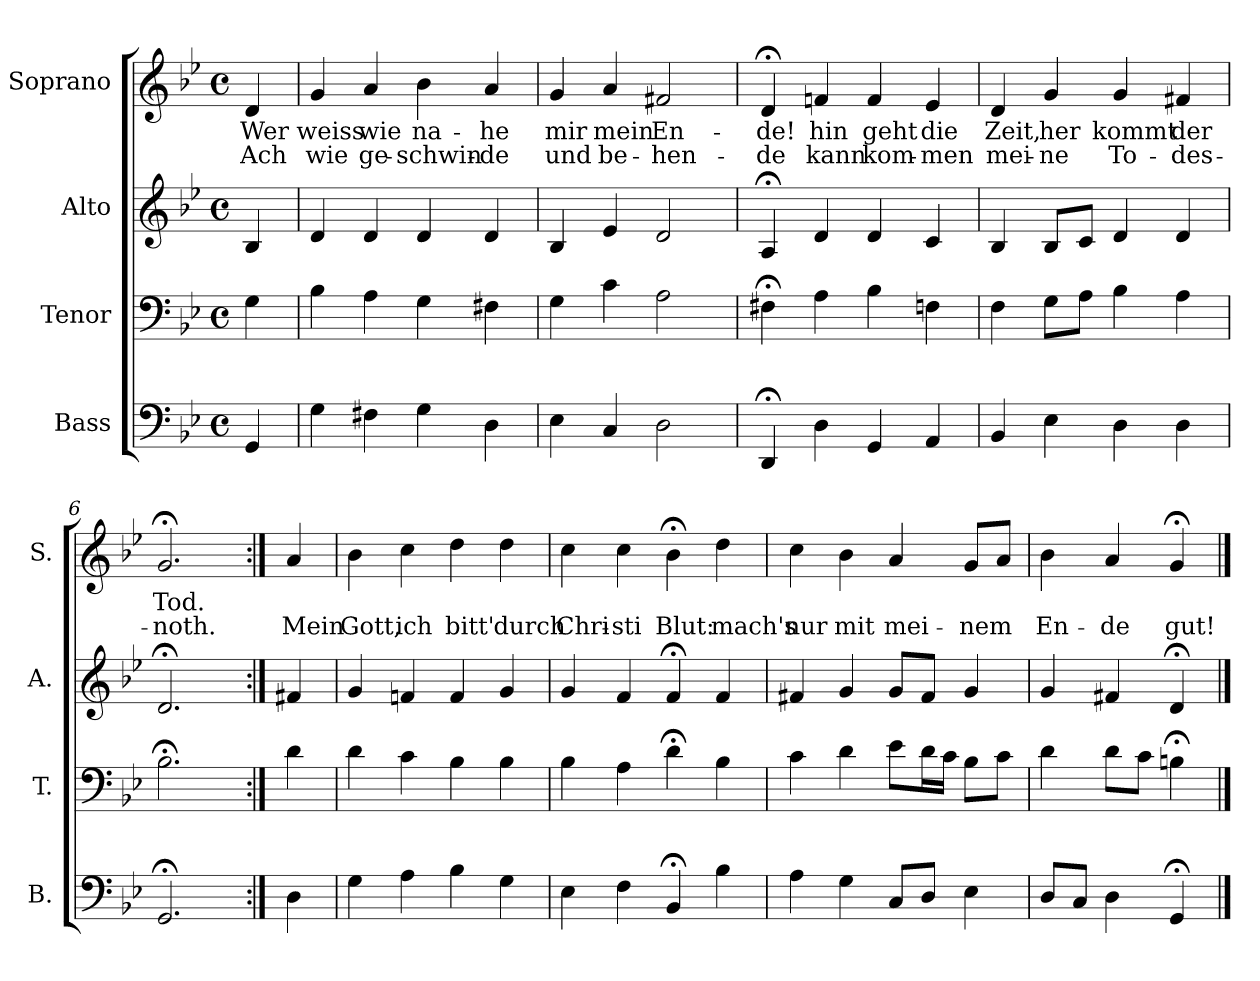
**kern	**kern	**kern	**kern	**text	**text
*part4	*part3	*part2	*part1	*part1	*part1
*staff4	*staff3	*staff2	*staff1	*staff1	*staff1
*I"Bass	*I"Tenor	*I"Alto	*I"Soprano	*	*
*I'B.	*I'T.	*I'A.	*I'S.	*	*
*clefF4	*clefF4	*clefG2	*clefG2	*	*
*k[b-e-]	*k[b-e-]	*k[b-e-]	*k[b-e-]	*	*
*B-:	*B-:	*B-:	*B-:	*	*
*M4/4	*M4/4	*M4/4	*M4/4	*	*
*met(c)	*met(c)	*met(c)	*met(c)	*	*
=1	=1	=1	=1	=1	=1
!	!	!	!	!LO:LY:b	!LO:LY:b
4GG/	4G\	4B-/	4d/	Wer	Ach
=2	=2	=2	=2	=2	=2
!	!	!	!	!LO:LY:b	!LO:LY:b
4G\	4B-\	4d/	4g/	weiss	wie
!	!	!	!	!LO:LY:b	!LO:LY:b
4F#X\	4A\	4d/	4a/	wie	ge-
!	!	!	!	!LO:LY:b	!LO:LY:b
4G\	4G\	4d/	4b-\	na-	-schwin-
!	!	!	!	!LO:LY:b	!LO:LY:b
4D\	4F#X\	4d/	4a/	-he	-de
=3	=3	=3	=3	=3	=3
!	!	!	!	!LO:LY:b	!LO:LY:b
4E-\	4G\	4B-/	4g/	mir	und
!	!	!	!	!LO:LY:b	!LO:LY:b
4C/	4c\	4e-/	4a/	mein	be-
!	!	!	!	!LO:LY:b	!LO:LY:b
2D\	2A\	2d/	2f#X/	En-	-hen-
=4	=4	=4	=4	=4	=4
!	!	!	!	!LO:LY:b	!LO:LY:b
4DD;</	4F#X;<\	4A;</	4d;</	-de!	-de
!	!	!	!	!LO:LY:b	!LO:LY:b
4D\	4A\	4d/	4fn/	hin	kann
!	!	!	!	!LO:LY:b	!LO:LY:b
4GG/	4B-\	4d/	4f/	geht	kom-
!	!	!	!	!LO:LY:b	!LO:LY:b
4AA/	4Fn\	4c/	4e-/	die	-men
=5	=5	=5	=5	=5	=5
!	!	!	!	!LO:LY:b	!LO:LY:b
4BB-/	4F\	4B-/	4d/	Zeit,	mei-
!	!	!	!	!LO:LY:b	!LO:LY:b
4E-\	8G\L	8B-/L	4g/	her	-ne
.	8A\J	8c/J	.	.	.
!	!	!	!	!LO:LY:b	!LO:LY:b
4D\	4B-\	4d/	4g/	kommt	To-
!	!	!	!	!LO:LY:b	!LO:LY:b
4D\	4A\	4d/	4f#X/	der	-des-
!!LO:LB:g=z
=6	=6	=6	=6	=6	=6
!	!	!	!	!LO:LY:b	!LO:LY:b
2.GG;</	2.B-;<\	2.d;</	2.g;</	Tod.	-noth.
!!LO:LB:g=z
=7:|!	=7:|!	=7:|!	=7:|!	=7:|!	=7:|!
!	!	!	!	!	!LO:LY:b
4D\	4d\	4f#X/	4a/	.	Mein
=8	=8	=8	=8	=8	=8
!	!	!	!	!	!LO:LY:b
4G\	4d\	4g/	4b-\	.	Gott,
!	!	!	!	!	!LO:LY:b
4A\	4c\	4fn/	4cc\	.	ich
!	!	!	!	!	!LO:LY:b
4B-\	4B-\	4f/	4dd\	.	bitt'
!	!	!	!	!	!LO:LY:b
4G\	4B-\	4g/	4dd\	.	durch
=9	=9	=9	=9	=9	=9
!	!	!	!	!	!LO:LY:b
4E-\	4B-\	4g/	4cc\	.	Chri-
!	!	!	!	!	!LO:LY:b
4F\	4A\	4f/	4cc\	.	-sti
!	!	!	!	!	!LO:LY:b
4BB-;</	4d;<\	4f;</	4b-;<\	.	Blut:
!	!	!	!	!	!LO:LY:b
4B-\	4B-\	4f/	4dd\	.	mach's
=10	=10	=10	=10	=10	=10
!	!	!	!	!	!LO:LY:b
4A\	4c\	4f#X/	4cc\	.	nur
!	!	!	!	!	!LO:LY:b
4G\	4d\	4g/	4b-\	.	mit
!	!	!	!	!	!LO:LY:b
8C/L	8e-\L	8g/L	4a/	.	mei-
8D/J	16d\L	8f#/J	.	.	.
.	16c\JJ	.	.	.	.
!	!	!	!	!	!LO:LY:b
4E-\	8B-\L	4g/	8g/L	.	-nem
.	8c\J	.	8a/J	.	.
=11	=11	=11	=11	=11	=11
!	!	!	!	!	!LO:LY:b
8D/L	4d\	4g/	4b-\	.	En-
8C/J	.	.	.	.	.
!	!	!	!	!	!LO:LY:b
4D\	8d\L	4f#X/	4a/	.	-de
.	8c\J	.	.	.	.
!	!	!	!	!	!LO:LY:b
4GG;</	4Bn;<\	4d;</	4g;</	.	gut!
==	==	==	==	==	==
*-	*-	*-	*-	*-	*-
